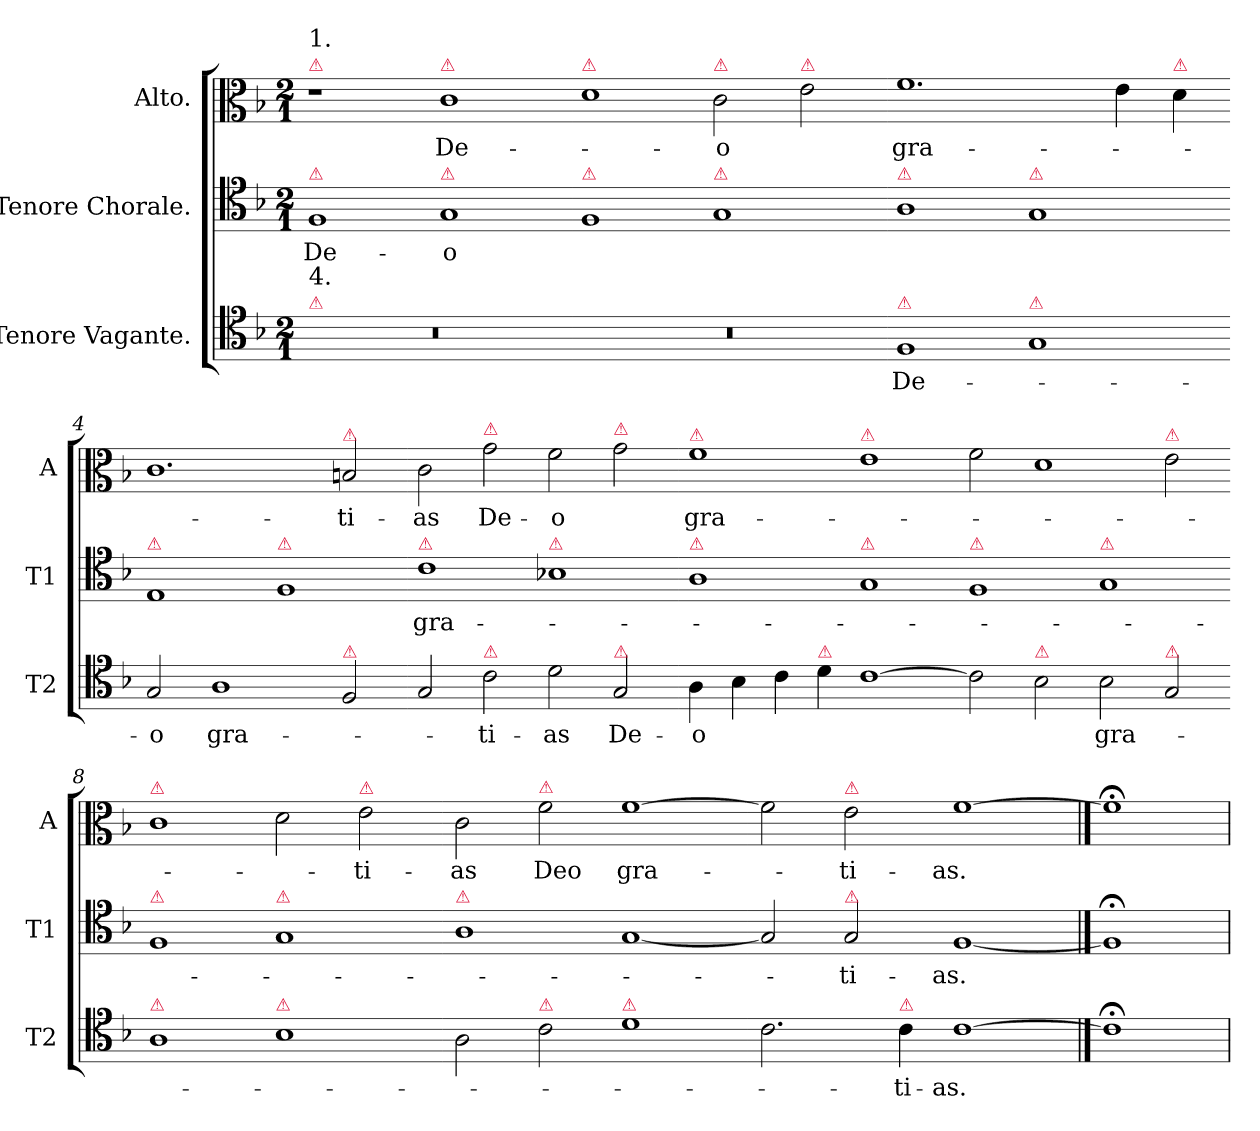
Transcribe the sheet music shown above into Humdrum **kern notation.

**kern	**text	**kern	**text	**kern	**text
*part3	*part3	*part2	*part2	*part1	*part1
*staff3	*staff3	*staff2	*staff2	*staff1	*staff1
*I"Tenore Vagante.	*	*I"Tenore Chorale.	*	*I"Alto.	*
*I'T2	*	*I'T1	*	*I'A	*
*clefC4	*	*clefC4	*	*clefC3	*
*k[b-]	*	*k[b-]	*	*k[b-]	*
*M2/1	*	*M2/1	*	*M2/1	*
=1	=1	=1	=1	=1	=1
!	!	!	!	!LO:TX:a:color=crimson:t=⚠	!
!	!	!	!	!LO:TX:a:t=1.	!
!	!	!LO:TX:a:color=crimson:t=⚠	!	!	!
!LO:TX:a:color=crimson:t=⚠	!	!	!	!	!
!LO:TX:a:t=4.	!	!	!	!	!
0r	.	1F/	De-	1r	.
!	!	!	!	!LO:TX:a:color=crimson:t=⚠	!
!	!	!LO:TX:a:color=crimson:t=⚠	!	!	!
.	.	1G/	-o	1c\	De-
=2-	=2-	=2-	=2-	=2-	=2-
!	!	!	!	!LO:TX:a:color=crimson:t=⚠	!
!	!	!LO:TX:a:color=crimson:t=⚠	!	!	!
0r	.	1F/	.	1d\	.
!	!	!	!	!LO:TX:a:color=crimson:t=⚠	!
!	!	!LO:TX:a:color=crimson:t=⚠	!	!	!
.	.	1G/	.	2c\	-o
!	!	!	!	!LO:TX:a:color=crimson:t=⚠	!
.	.	.	.	2e\	.
=3-	=3-	=3-	=3-	=3-	=3-
!	!	!LO:TX:a:color=crimson:t=⚠	!	!	!
!LO:TX:a:color=crimson:t=⚠	!	!	!	!	!
1F/	De-	1A\	.	1.f\	gra-
!	!	!LO:TX:a:color=crimson:t=⚠	!	!	!
!LO:TX:a:color=crimson:t=⚠	!	!	!	!	!
1G/	.	1G/	.	.	.
.	.	.	.	4e\	.
!	!	!	!	!LO:TX:a:color=crimson:t=⚠	!
.	.	.	.	4d\	.
=4-	=4-	=4-	=4-	=4-	=4-
!	!	!LO:TX:a:color=crimson:t=⚠	!	!	!
2G/	-o	1E/	.	1.c\	.
1A\	gra-	.	.	.	.
!	!	!LO:TX:a:color=crimson:t=⚠	!	!	!
.	.	1F/	.	.	.
!	!	!	!	!LO:TX:a:color=crimson:t=⚠	!
!LO:TX:a:color=crimson:t=⚠	!	!	!	!	!
2F/	.	.	.	2Bn/	-ti-
=5-	=5-	=5-	=5-	=5-	=5-
!	!	!LO:TX:a:color=crimson:t=⚠	!	!	!
2G/	.	1c\	gra-	2c\	-as
!	!	!	!	!LO:TX:a:color=crimson:t=⚠	!
!LO:TX:a:color=crimson:t=⚠	!	!	!	!	!
2c\	-ti-	.	.	2g\	De-
!	!	!LO:TX:a:color=crimson:t=⚠	!	!	!
2d\	-as	1B-X\	.	2f\	-o
!	!	!	!	!LO:TX:a:color=crimson:t=⚠	!
!LO:TX:a:color=crimson:t=⚠	!	!	!	!	!
2G/	De-	.	.	2g\	.
=6-	=6-	=6-	=6-	=6-	=6-
!	!	!	!	!LO:TX:a:color=crimson:t=⚠	!
!	!	!LO:TX:a:color=crimson:t=⚠	!	!	!
4A\	-o	1A\	.	1f\	gra-
4B-\	.	.	.	.	.
4c\	.	.	.	.	.
!LO:TX:a:color=crimson:t=⚠	!	!	!	!	!
4d\	.	.	.	.	.
!	!	!	!	!LO:TX:a:color=crimson:t=⚠	!
!	!	!LO:TX:a:color=crimson:t=⚠	!	!	!
[1c\	.	1G/	.	1e\	.
=7-	=7-	=7-	=7-	=7-	=7-
!	!	!LO:TX:a:color=crimson:t=⚠	!	!	!
2c\]	.	1F/	.	2f\	.
!LO:TX:a:color=crimson:t=⚠	!	!	!	!	!
2B-\	.	.	.	1d\	.
!	!	!LO:TX:a:color=crimson:t=⚠	!	!	!
2B-\	gra-	1G/	.	.	.
!	!	!	!	!LO:TX:a:color=crimson:t=⚠	!
!LO:TX:a:color=crimson:t=⚠	!	!	!	!	!
2G/	.	.	.	2e\	.
=8-	=8-	=8-	=8-	=8-	=8-
!	!	!	!	!LO:TX:a:color=crimson:t=⚠	!
!	!	!LO:TX:a:color=crimson:t=⚠	!	!	!
!LO:TX:a:color=crimson:t=⚠	!	!	!	!	!
1A\	.	1F/	.	1c\	.
!	!	!LO:TX:a:color=crimson:t=⚠	!	!	!
!LO:TX:a:color=crimson:t=⚠	!	!	!	!	!
1B-\	.	1G/	.	2d\	.
!	!	!	!	!LO:TX:a:color=crimson:t=⚠	!
.	.	.	.	2e\	-ti-
=9-	=9-	=9-	=9-	=9-	=9-
!	!	!LO:TX:a:color=crimson:t=⚠	!	!	!
2A\	.	1A\	.	2c\	-as
!	!	!	!	!LO:TX:a:color=crimson:t=⚠	!
!LO:TX:a:color=crimson:t=⚠	!	!	!	!	!
2c\	.	.	.	2f\	Deo
!LO:TX:a:color=crimson:t=⚠	!	!	!	!	!
1d\	.	[1G/	.	[1f\	gra-
=10-	=10-	=10-	=10-	=10-	=10-
2.c\	.	2G/]	.	2f\]	.
!	!	!	!	!LO:TX:a:color=crimson:t=⚠	!
!	!	!LO:TX:a:color=crimson:t=⚠	!	!	!
.	.	2G/	-ti-	2e\	-ti-
!LO:TX:a:color=crimson:t=⚠	!	!	!	!	!
4c\	-ti-	.	.	.	.
[1c\	-as.	[1F/	-as.	[1f\	-as.
==11	==11	==11	==11	==11	==11
1c;<\]	.	1F;</]	.	1f;<\]	.
=	=	=	=	=	=
*-	*-	*-	*-	*-	*-
